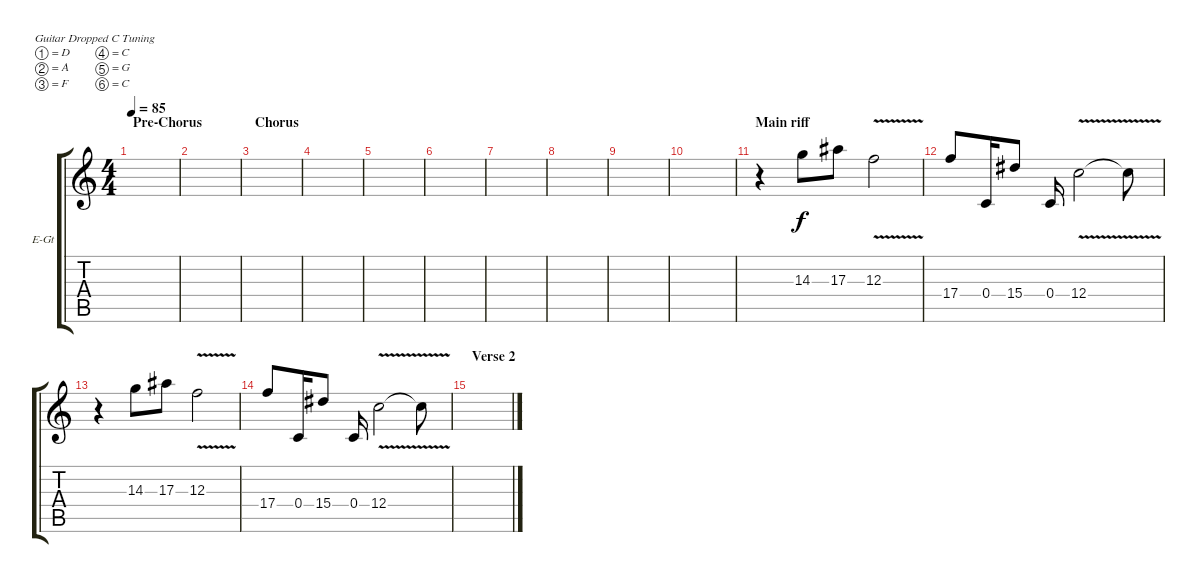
\bracketExtendMode groupsimilarinstruments
\firstSystemTrackNameOrientation horizontal
\otherSystemsTrackNameOrientation horizontal
\track ("Electric Guitar 2" "E-Gt") {instrument distortionguitar}
\staff {score tabs}
\tuning (D4 A3 F3 C3 G2 C2)
\ts (4 4)
\section ("" "Pre-Chorus")
\tempo 85
\clef g2
\ks c
|
|
\section ("" "Chorus")
|
|
|
|
|
|
|
|
\section ("" "Main riff")
r.4 14.3.8 17.3.8 12.3{v}.2 |
17.4.8 0.4.16 15.4.8 0.4.16 12.4{v}.2 12.4{v t}.8 |
r.4 14.3.8 17.3.8 12.3{v}.2 |
17.4.8 0.4.16 15.4.8 0.4.16 12.4{v}.2 12.4{v t}.8 |
\section ("" "Verse 2")
